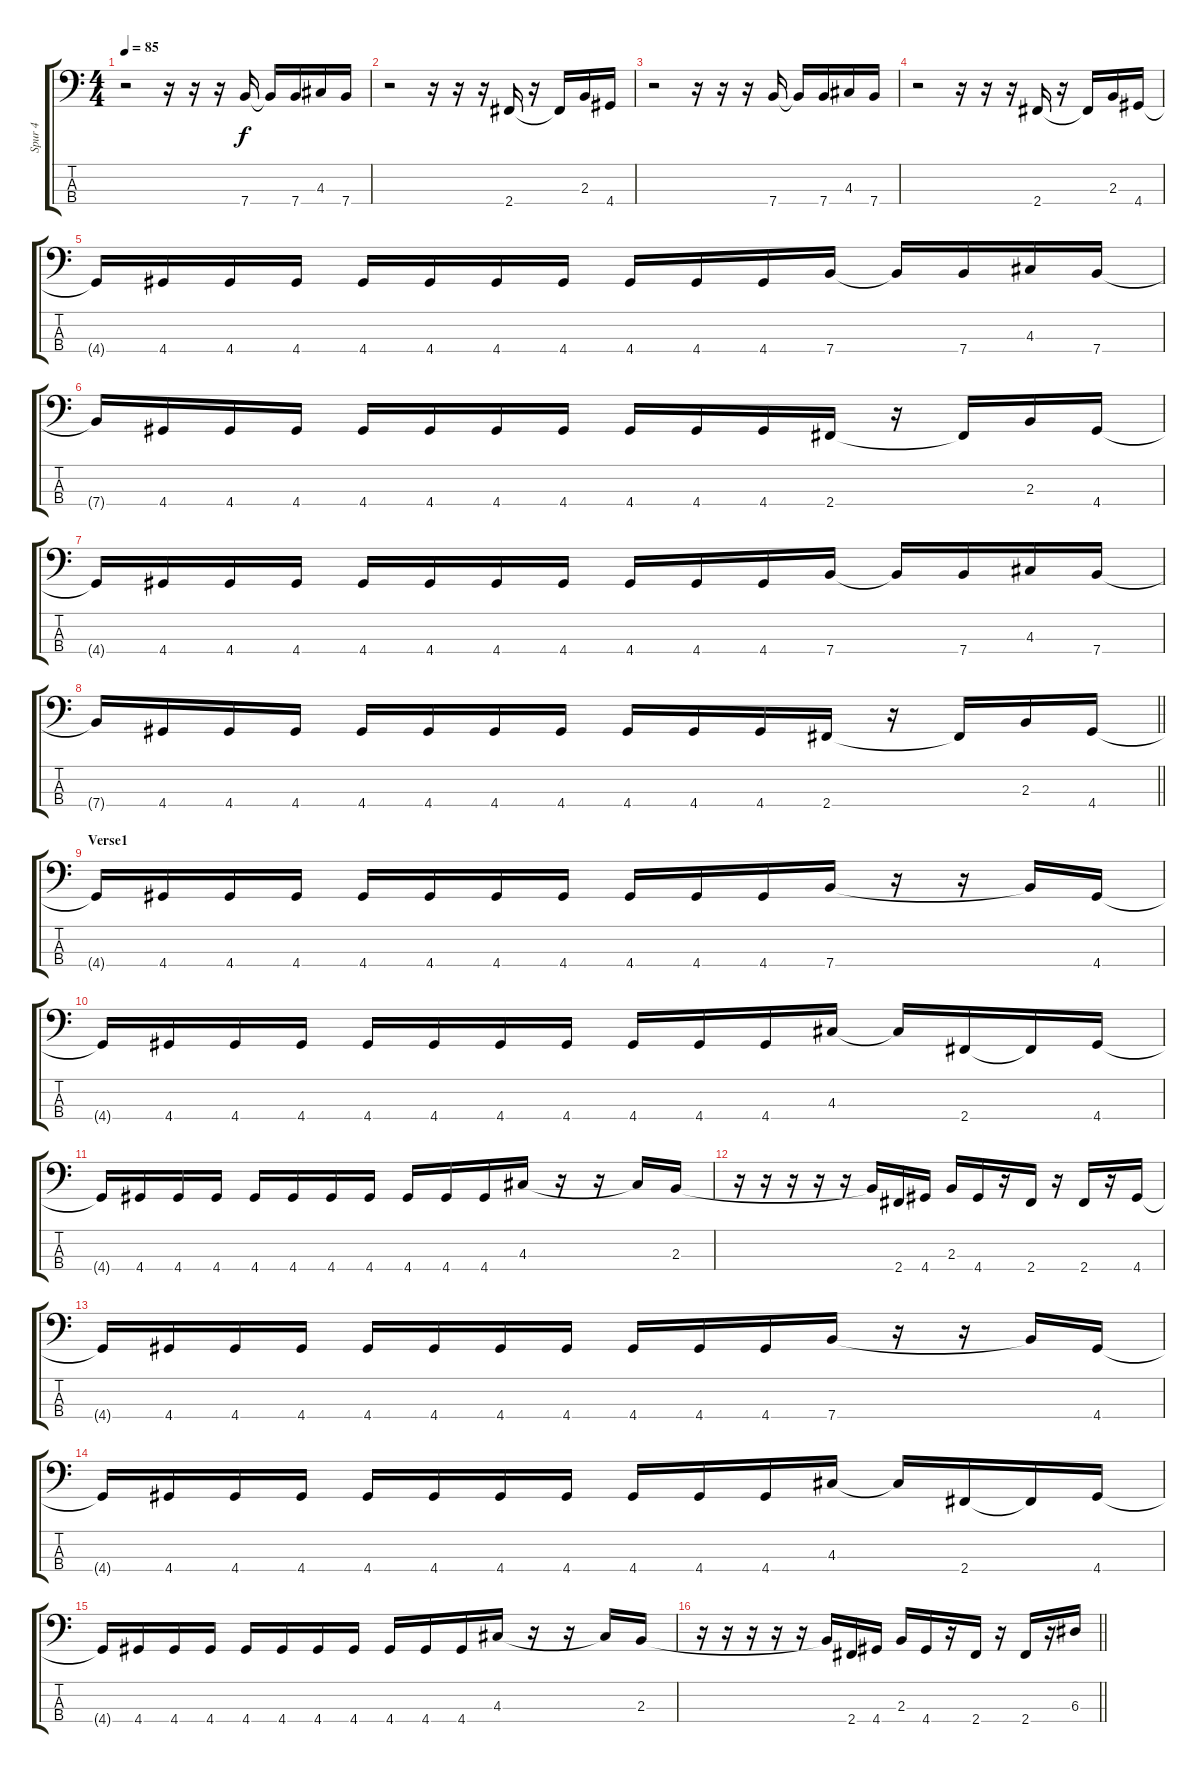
\track ("Spur 4" "Spur 4") {instrument electricbassfinger}
\staff {score tabs}
\tuning (G2 D2 A1 E1) {hide}
\ts (4 4)
\tempo 85
\clef f4
\ks c
r.2{dy f instrument electricbassfinger} r.16 r.16 r.16 7.4.16 7.4{t}.16 7.4.16 4.3.16 7.4.16 |
r.2 r.16 r.16 r.16 2.4.16 r.16 2.4{t}.16 2.3.16 4.4.16 |
r.2 r.16 r.16 r.16 7.4.16 7.4{t}.16 7.4.16 4.3.16 7.4.16 |
r.2 r.16 r.16 r.16 2.4.16 r.16 2.4{t}.16 2.3.16 4.4.16 |
4.4{t}.16 4.4.16 4.4.16 4.4.16 4.4.16 4.4.16 4.4.16 4.4.16 4.4.16 4.4.16 4.4.16 7.4.16 7.4{t}.16 7.4.16 4.3.16 7.4.16 |
7.4{t}.16 4.4.16 4.4.16 4.4.16 4.4.16 4.4.16 4.4.16 4.4.16 4.4.16 4.4.16 4.4.16 2.4.16 r.16 2.4{t}.16 2.3.16 4.4.16 |
4.4{t}.16 4.4.16 4.4.16 4.4.16 4.4.16 4.4.16 4.4.16 4.4.16 4.4.16 4.4.16 4.4.16 7.4.16 7.4{t}.16 7.4.16 4.3.16 7.4.16 |
\barLineRight lightlight
7.4{t}.16 4.4.16 4.4.16 4.4.16 4.4.16 4.4.16 4.4.16 4.4.16 4.4.16 4.4.16 4.4.16 2.4.16 r.16 2.4{t}.16 2.3.16 4.4.16 |
\section ("" "Verse1")
4.4{t}.16 4.4.16 4.4.16 4.4.16 4.4.16 4.4.16 4.4.16 4.4.16 4.4.16 4.4.16 4.4.16 7.4.16 r.16 r.16 7.4{t}.16 4.4.16 |
4.4{t}.16 4.4.16 4.4.16 4.4.16 4.4.16 4.4.16 4.4.16 4.4.16 4.4.16 4.4.16 4.4.16 4.3.16 4.3{t}.16 2.4.16 2.4{t}.16 4.4.16 |
4.4{t}.16 4.4.16 4.4.16 4.4.16 4.4.16 4.4.16 4.4.16 4.4.16 4.4.16 4.4.16 4.4.16 4.3.16 r.16 r.16 4.3{t}.16 2.3.16 |
r.16 r.16 r.16 r.16 r.16 2.3{t}.16 2.4.16 4.4.16 2.3.16 4.4.16 r.16 2.4.16 r.16 2.4.16 r.16 4.4.16 |
4.4{t}.16 4.4.16 4.4.16 4.4.16 4.4.16 4.4.16 4.4.16 4.4.16 4.4.16 4.4.16 4.4.16 7.4.16 r.16 r.16 7.4{t}.16 4.4.16 |
4.4{t}.16 4.4.16 4.4.16 4.4.16 4.4.16 4.4.16 4.4.16 4.4.16 4.4.16 4.4.16 4.4.16 4.3.16 4.3{t}.16 2.4.16 2.4{t}.16 4.4.16 |
4.4{t}.16 4.4.16 4.4.16 4.4.16 4.4.16 4.4.16 4.4.16 4.4.16 4.4.16 4.4.16 4.4.16 4.3.16 r.16 r.16 4.3{t}.16 2.3.16 |
\barLineRight lightlight
r.16 r.16 r.16 r.16 r.16 2.3{t}.16 2.4.16 4.4.16 2.3.16 4.4.16 r.16 2.4.16 r.16 2.4.16 r.16 6.3.16
